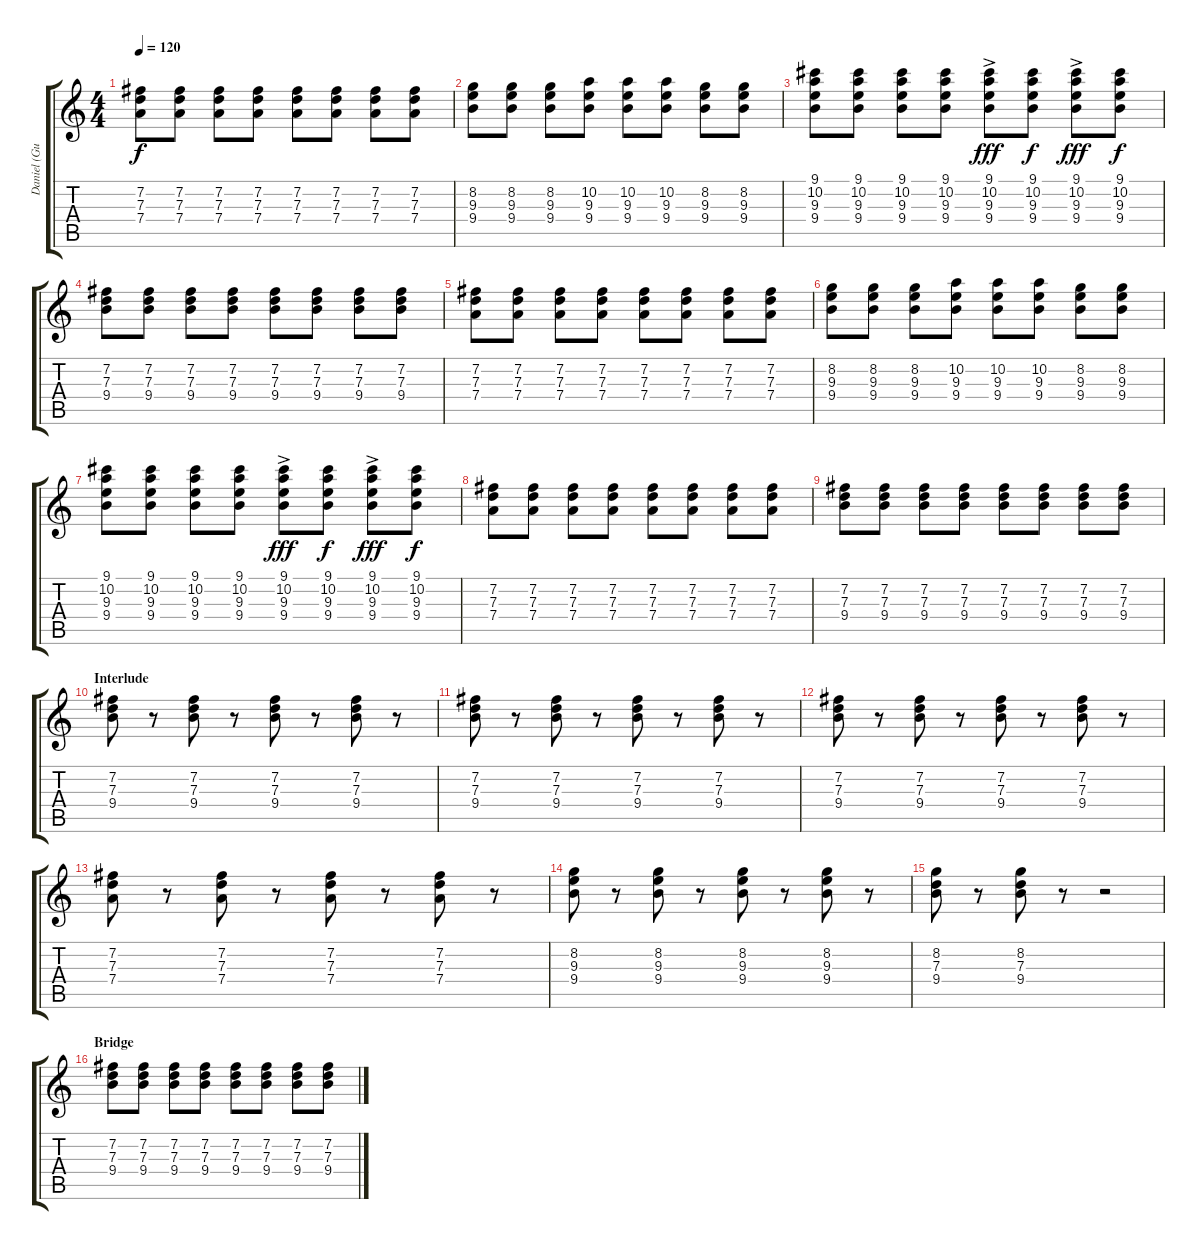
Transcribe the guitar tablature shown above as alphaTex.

\track ("Daniel (Guitar)" "Daniel (Gu") {instrument overdrivenguitar}
\staff {score tabs}
\tuning (E4 B3 G3 D3 A2 E2) {hide}
\ts (4 4)
\tempo 120
\clef g2
\ks c
(7.2 7.3 7.4).8{dy f} (7.2 7.3 7.4).8 (7.2 7.3 7.4).8 (7.2 7.3 7.4).8 (7.2 7.3 7.4).8 (7.2 7.3 7.4).8 (7.2 7.3 7.4).8 (7.2 7.3 7.4).8 |
(8.2 9.3 9.4).8 (8.2 9.3 9.4).8 (8.2 9.3 9.4).8 (10.2 9.3 9.4).8 (10.2 9.3 9.4).8 (10.2 9.3 9.4).8 (8.2 9.3 9.4).8 (8.2 9.3 9.4).8 |
(9.1 10.2 9.3 9.4).8 (9.1 10.2 9.3 9.4).8 (9.1 10.2 9.3 9.4).8 (9.1 10.2 9.3 9.4).8 (9.1{ac} 10.2 9.3 9.4).8{dy fff} (9.1 10.2 9.3 9.4).8{dy f} (9.1{ac} 10.2 9.3 9.4).8{dy fff} (9.1 10.2 9.3 9.4).8{dy f} |
(7.2 7.3 9.4).8 (7.2 7.3 9.4).8 (7.2 7.3 9.4).8 (7.2 7.3 9.4).8 (7.2 7.3 9.4).8 (7.2 7.3 9.4).8 (7.2 7.3 9.4).8 (7.2 7.3 9.4).8 |
(7.2 7.3 7.4).8 (7.2 7.3 7.4).8 (7.2 7.3 7.4).8 (7.2 7.3 7.4).8 (7.2 7.3 7.4).8 (7.2 7.3 7.4).8 (7.2 7.3 7.4).8 (7.2 7.3 7.4).8 |
(8.2 9.3 9.4).8 (8.2 9.3 9.4).8 (8.2 9.3 9.4).8 (10.2 9.3 9.4).8 (10.2 9.3 9.4).8 (10.2 9.3 9.4).8 (8.2 9.3 9.4).8 (8.2 9.3 9.4).8 |
(9.1 10.2 9.3 9.4).8 (9.1 10.2 9.3 9.4).8 (9.1 10.2 9.3 9.4).8 (9.1 10.2 9.3 9.4).8 (9.1{ac} 10.2 9.3 9.4).8{dy fff} (9.1 10.2 9.3 9.4).8{dy f} (9.1{ac} 10.2 9.3 9.4).8{dy fff} (9.1 10.2 9.3 9.4).8{dy f} |
(7.2 7.3 7.4).8 (7.2 7.3 7.4).8 (7.2 7.3 7.4).8 (7.2 7.3 7.4).8 (7.2 7.3 7.4).8 (7.2 7.3 7.4).8 (7.2 7.3 7.4).8 (7.2 7.3 7.4).8 |
(7.2 7.3 9.4).8 (7.2 7.3 9.4).8 (7.2 7.3 9.4).8 (7.2 7.3 9.4).8 (7.2 7.3 9.4).8 (7.2 7.3 9.4).8 (7.2 7.3 9.4).8 (7.2 7.3 9.4).8 |
\section ("" "Interlude")
(7.2 7.3 9.4).8 r.8 (7.2 7.3 9.4).8 r.8 (7.2 7.3 9.4).8 r.8 (7.2 7.3 9.4).8 r.8 |
(7.2 7.3 9.4).8 r.8 (7.2 7.3 9.4).8 r.8 (7.2 7.3 9.4).8 r.8 (7.2 7.3 9.4).8 r.8 |
(7.2 7.3 9.4).8 r.8 (7.2 7.3 9.4).8 r.8 (7.2 7.3 9.4).8 r.8 (7.2 7.3 9.4).8 r.8 |
(7.2 7.3 7.4).8 r.8 (7.2 7.3 7.4).8 r.8 (7.2 7.3 7.4).8 r.8 (7.2 7.3 7.4).8 r.8 |
(8.2 9.3 9.4).8 r.8 (8.2 9.3 9.4).8 r.8 (8.2 9.3 9.4).8 r.8 (8.2 9.3 9.4).8 r.8 |
(8.2 7.3 9.4).8 r.8 (8.2 7.3 9.4).8 r.8 r.2 |
\section ("" "Bridge")
(7.2 7.3 9.4).8 (7.2 7.3 9.4).8 (7.2 7.3 9.4).8 (7.2 7.3 9.4).8 (7.2 7.3 9.4).8 (7.2 7.3 9.4).8 (7.2 7.3 9.4).8 (7.2 7.3 9.4).8
